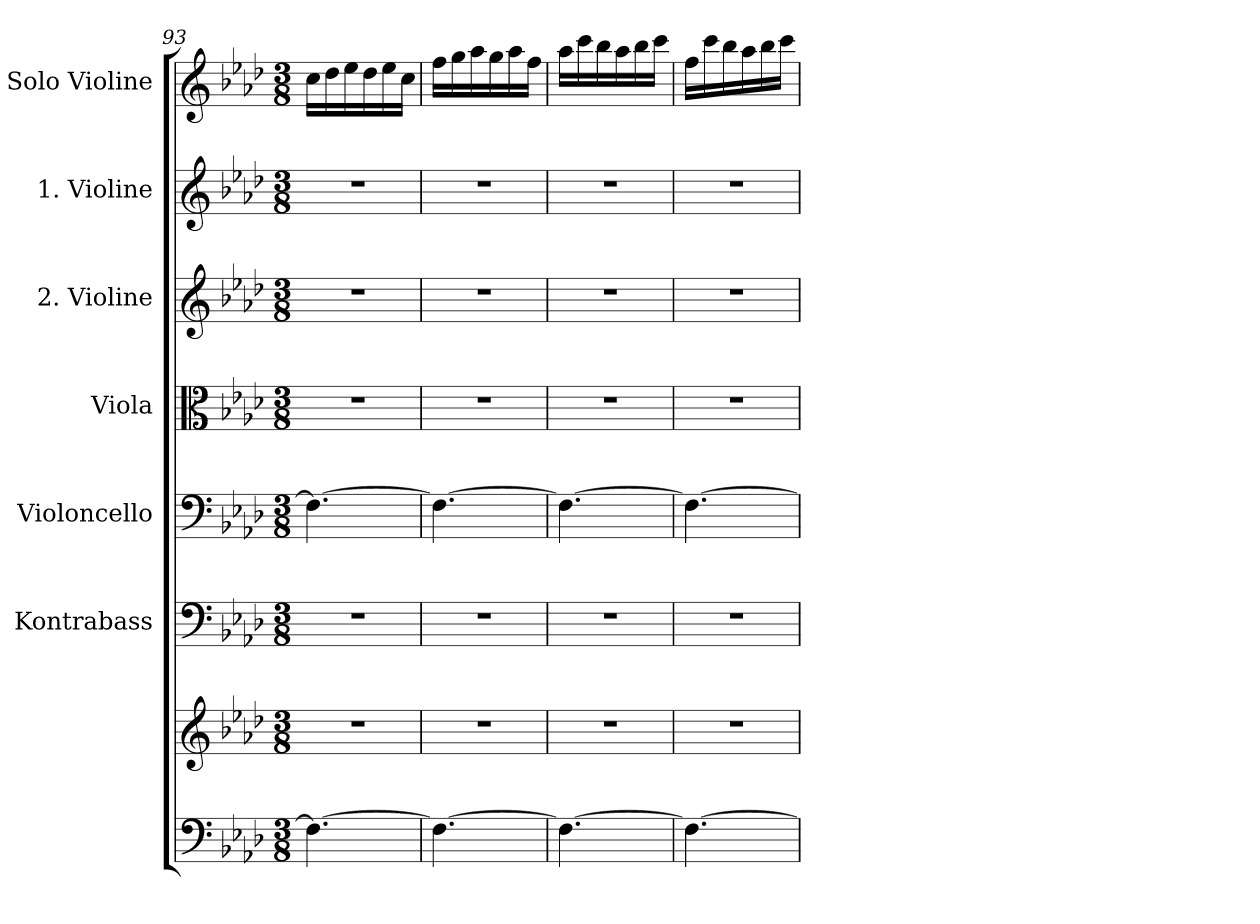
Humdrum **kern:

**kern	**kern	**kern	**kern	**kern	**kern	**kern	**kern
*part7	*part7	*part6	*part5	*part4	*part3	*part2	*part1
*staff8	*staff7	*staff6	*staff5	*staff4	*staff3	*staff2	*staff1
*	*	*I"Kontrabass	*I"Violoncello	*I"Viola	*I"2. Violine	*I"1. Violine	*I"Solo Violine
*	*	*I'Kb.	*I'Vc.	*I'Vla.	*I'2. Vln.	*I'1. Vln.	*I'S. Vln.
*clefF4	*clefG2	*clefF4	*clefF4	*clefC3	*clefG2	*clefG2	*clefG2
*	*	*ITrd7c12	*	*	*	*	*
*k[b-e-a-d-]	*k[b-e-a-d-]	*k[b-e-a-d-]	*k[b-e-a-d-]	*k[b-e-a-d-]	*k[b-e-a-d-]	*k[b-e-a-d-]	*k[b-e-a-d-]
*f:	*f:	*f:	*f:	*f:	*f:	*f:	*f:
*M3/8	*M3/8	*M3/8	*M3/8	*M3/8	*M3/8	*M3/8	*M3/8
=93	=93	=93	=93	=93	=93	=93	=93
4.F\_	4.r	4.r	4.F\_	4.r	4.r	4.r	16cc\LL
.	.	.	.	.	.	.	16dd-\
.	.	.	.	.	.	.	16ee-\
.	.	.	.	.	.	.	16dd-\
.	.	.	.	.	.	.	16ee-\
.	.	.	.	.	.	.	16cc\JJ
!!LO:PB:g=z
=94	=94	=94	=94	=94	=94	=94	=94
4.F\_	4.r	4.r	4.F\_	4.r	4.r	4.r	16ff\LL
.	.	.	.	.	.	.	16gg\
.	.	.	.	.	.	.	16aa-\
.	.	.	.	.	.	.	16gg\
.	.	.	.	.	.	.	16aa-\
.	.	.	.	.	.	.	16ff\JJ
=95	=95	=95	=95	=95	=95	=95	=95
4.F\_	4.r	4.r	4.F\_	4.r	4.r	4.r	16aa-\LL
.	.	.	.	.	.	.	16ccc\
.	.	.	.	.	.	.	16bb-\
.	.	.	.	.	.	.	16aa-\
.	.	.	.	.	.	.	16bb-\
.	.	.	.	.	.	.	16ccc\JJ
=96	=96	=96	=96	=96	=96	=96	=96
4.F\_	4.r	4.r	4.F\_	4.r	4.r	4.r	16ff\LL
.	.	.	.	.	.	.	16ccc\
.	.	.	.	.	.	.	16bb-\
.	.	.	.	.	.	.	16aa-\
.	.	.	.	.	.	.	16bb-\
.	.	.	.	.	.	.	16ccc\JJ
=	=	=	=	=	=	=	=
*-	*-	*-	*-	*-	*-	*-	*-
